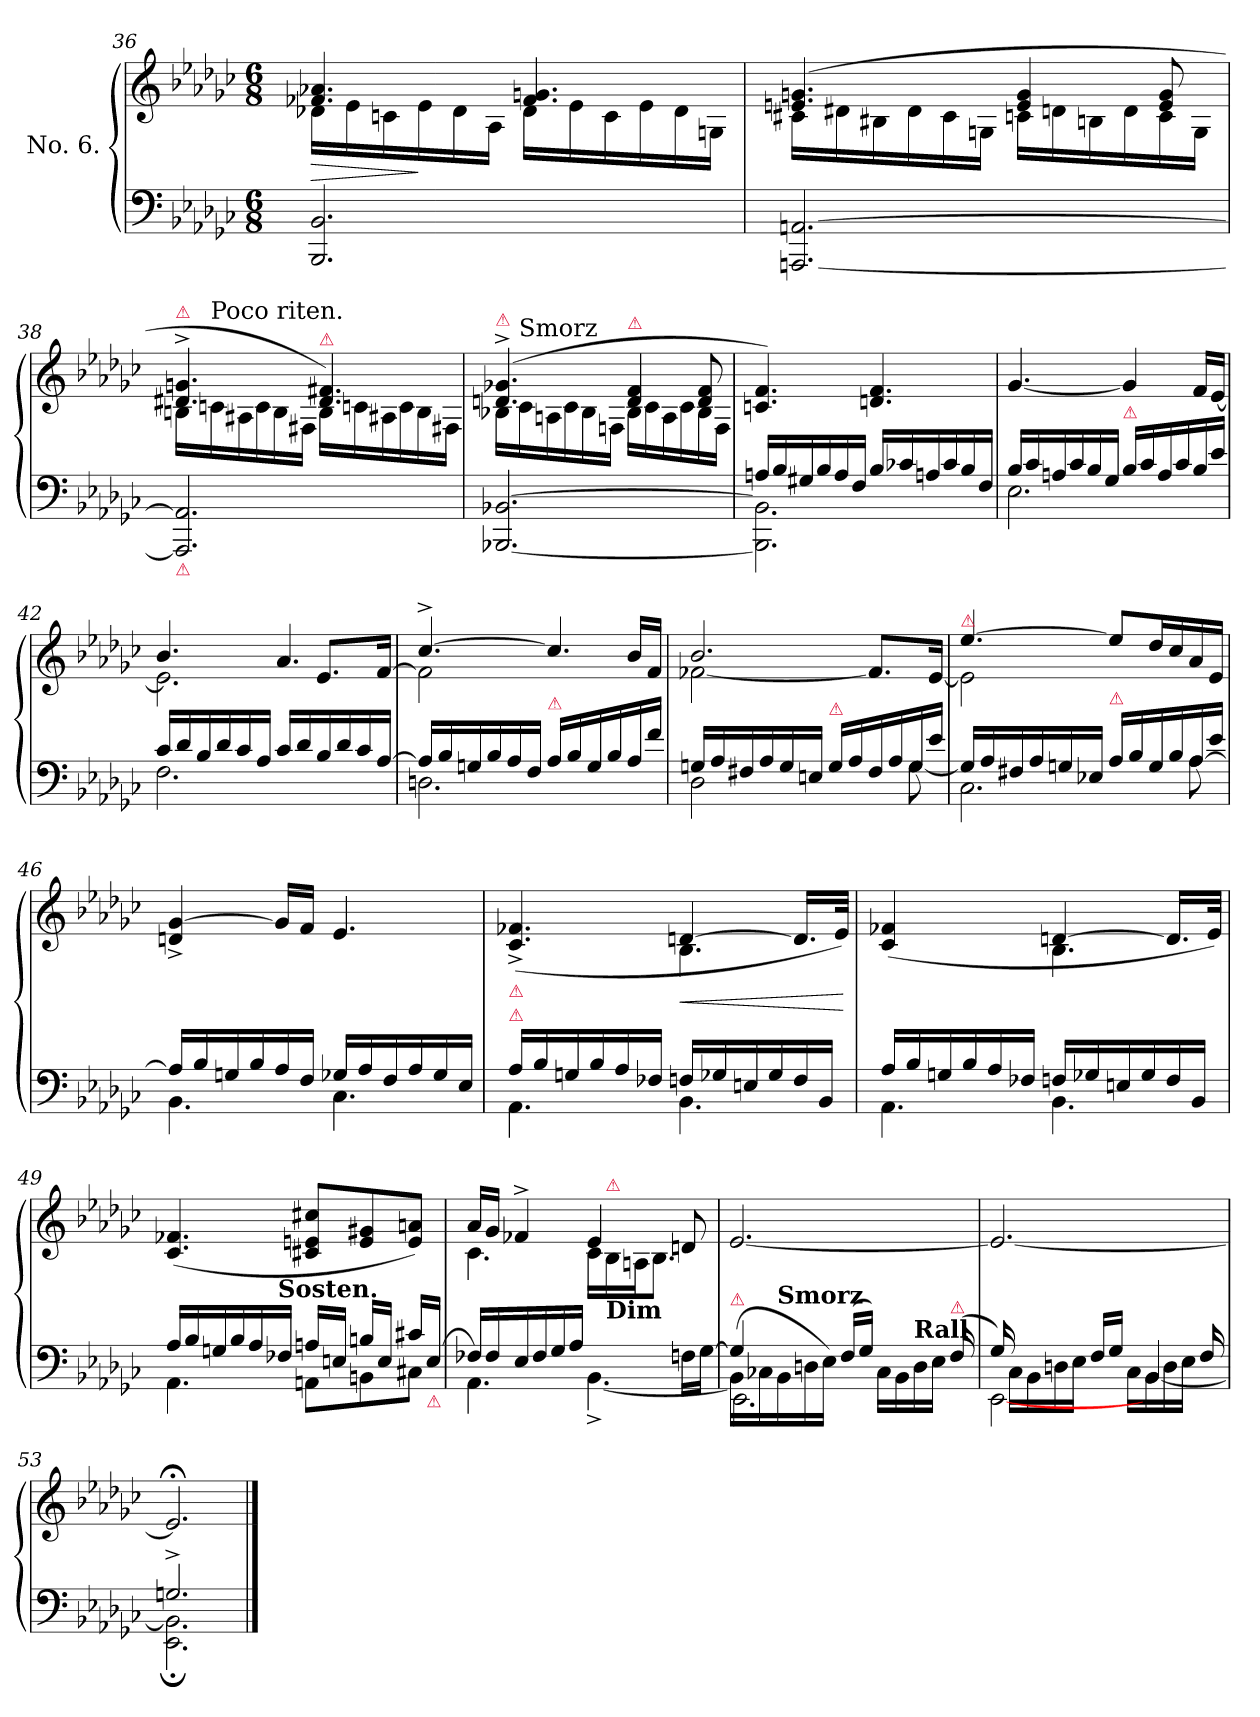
**kern	**kern	**dynam
*part1	*part1	*part1
*staff2	*staff1	*staff1/2
*I"No. 6.	*	*
*clefF4	*clefG2	*
*k[b-e-a-d-g-c-]	*k[b-e-a-d-g-c-]	*
*M6/8	*M6/8	*
=36	=36	=36
*	*^	*
2.BBB- 2.BB-	4.f-X 4.a-X	16d-XLL	>
.	.	16e-	.
.	.	16cn	.
.	.	16e-	]
.	.	16d-	.
.	.	16A-JJ	.
.	4.f- 4.gn	16d-LL	.
.	.	16e-	.
.	.	16c	.
.	.	16e-	.
.	.	16d-	.
.	.	16GnJJ	.
=37	=37	=37	=37
[2.AAAn [2.AAn	(>4.en 4.gn	16c#XLL	.
.	.	16d#X	.
.	.	16B#X	.
.	.	16d#	.
.	.	16c#	.
.	.	16GnJJ	.
.	4e 4g	16cnLL	.
.	.	16dn	.
.	.	16Bn	.
.	.	16d	.
.	8e 8g	16c	.
.	.	16GJJ	.
=38	=38	=38	=38
!	!LO:TX:a:color=crimson:t=⚠	!	!
!LO:TX:b:color=crimson:t=⚠	!	!	!
2.AAAn] 2.AAn]	4.d#X^ 4.gn^	16Bn\LL	.
!	!	!LO:TX:a:t=Poco riten.	!
.	.	16cn\	.
.	.	16A#X\	.
.	.	16c\	.
.	.	16B\	.
.	.	16F#X/JJ	.
!	!LO:TX:a:color=crimson:t=⚠	!	!
.	4.d# 4.f#X)	16B\LL	.
.	.	16cn\	.
.	.	16A#X\	.
.	.	16c\	.
.	.	16B\	.
.	.	16F#X/JJ	.
=39	=39	=39	=39
!	!LO:TX:a:color=crimson:t=⚠	!	!
[2.BBB-X [2.BB-X	(>4.dn^ 4.g-X^	16B-X\LL	.
!	!	!LO:TX:a:t=Smorz	!
.	.	16c-\	.
.	.	16An\	.
.	.	16c-\	.
.	.	16B-\	.
.	.	16Fn/JJ	.
!	!LO:TX:a:color=crimson:t=⚠	!	!
.	4d 4f	16B-\LL	.
.	.	16c-\	.
.	.	16A\	.
.	.	16c-\	.
.	8d 8f	16B-\	.
.	.	16F/JJ	.
*	*v	*v	*
=40	=40	=40
*^	*	*
16AnLL	2.BBB-] 2.BB-]	4.cn 4.f)	.
16B-	.	.	.
16G#X	.	.	.
16B-	.	.	.
16A	.	.	.
16FJJ	.	.	.
16B-LL	.	4.dn 4.f	.
16c-X	.	.	.
16An	.	.	.
16c-	.	.	.
16B-	.	.	.
16FJJ	.	.	.
=41	=41	=41	=41
16B-LL	2.E-	[4.g-	.
16c-	.	.	.
16An	.	.	.
16c-	.	.	.
16B-	.	.	.
16G-JJ	.	.	.
!LO:TX:a:color=crimson:t=⚠	!	!	!
16B-/LL	.	4g-]	.
16c-/	.	.	.
16A/	.	.	.
16c-/	.	.	.
16B-/	.	16fLL	.
16e-\JJ	.	[16e-JJ	.
=42	=42	=42	=42
*	*	*^	*
*	*	*	*^	*
16c-LL	2.F	4.b-	2.e-]	2ryy	.
16d-	.	.	.	.	.
16B-	.	.	.	.	.
16d-	.	.	.	.	.
16c-	.	.	.	.	.
16A-JJ	.	.	.	.	.
16c-LL	.	4.a-	.	.	.
16d-	.	.	.	.	.
16B-	.	.	.	8.e-/L	.
16d-	.	.	.	.	.
16c-	.	.	.	.	.
[16A-JJ	.	.	.	[16fJk	.
*	*	*	*v	*v	*
=43	=43	=43	=43	=43
16A-LL]	2.Dn	[4.cc-^	2f]	.
16B-	.	.	.	.
16Gn	.	.	.	.
16B-	.	.	.	.
16A-	.	.	.	.
16FJJ	.	.	.	.
!LO:TX:a:color=crimson:t=⚠	!	!	!	!
16A-/LL	.	4.cc-]	.	.
16B-/	.	.	.	.
16G/	.	.	8ryy	.
16B-/	.	.	.	.
16A-/	.	.	16b-/LL	.
16f\JJ	.	.	16fJJ	.
=44	=44	=44	=44	=44
16GnLL	2D-	2.b-	[2f-X	.
16A-	.	.	.	.
16F#X	.	.	.	.
16A-	.	.	.	.
16G	.	.	.	.
16EnJJ	.	.	.	.
!LO:TX:a:color=crimson:t=⚠	!	!	!	!
16G/LL	.	.	.	.
16A-/	.	.	.	.
16F#/	8ryy	.	8.f-/L]	.
16A-/	.	.	.	.
16G/	[8G\	.	.	.
16e-\JJ	.	.	[16e-Jk	.
=45	=45	=45	=45	=45
*	*^	*	*	*
!	!	!	!LO:TX:a:color=crimson:t=⚠	!	!
16GnLL]	2.C-	4.rFFFyy	[4.ee-	2e-]	.
16A-	.	.	.	.	.
16F#X	.	.	.	.	.
16A-	.	.	.	.	.
16G	.	.	.	.	.
16E-XJJ	.	.	.	.	.
!LO:TX:a:color=crimson:t=⚠	!	!	!	!	!
16A-/LL	.	4rDDDyy	8ee-L]	.	.
16B-/	.	.	.	.	.
16G/	.	.	16dd-L	4ryy	.
16B-/	.	.	16cc-	.	.
16A-/	.	[8A-\	16a-	.	.
16e-\JJ	.	.	16e-JJ	.	.
*	*v	*v	*	*	*
*	*	*v	*v	*
=46	=46	=46	=46
16A-LL]	4.BB-	4dn^>/ [4g-^>/	.
16B-	.	.	.
16Gn	.	.	.
16B-	.	.	.
16A-	.	16g-LL]	.
16FJJ	.	16fJJ	.
16G-XLL	4.C-	4.e-	.
16A-	.	.	.
16F	.	.	.
16A-	.	.	.
16G-	.	.	.
16E-JJ	.	.	.
=47	=47	=47	=47
*	*	*^	*
!LO:TX:a:color=crimson:t=⚠	!	!	!	!
!LO:TX:a:color=crimson:t=⚠	!	!	!	!
16A-LL	4.AA-	(>4.c-^> 4.f-X^>	4.rFyy	.
16B-	.	.	.	.
16Gn	.	.	.	.
16B-	.	.	.	.
16A-	.	.	.	.
16F-XJJ	.	.	.	.
16FnLL	4.BB-	[4dn	4.B-	<
16G-X	.	.	.	.
16En	.	.	.	.
16G-	.	.	.	.
16F	.	16.dLL]	.	.
16BB-JJ	.	.	.	.
.	.	32e-JJk)	.	.
*v	*v	*	*	*
*	*v	*v	*
.	.	[
=48	=48	=48
*^	*^	*
16A-LL	4.AA-	(>4c- 4f-X	4.rFyy	.
16B-	.	.	.	.
16Gn	.	.	.	.
16B-	.	.	.	.
16A-	.	8ryy	.	.
16F-XJJ	.	.	.	.
16FnLL	4.BB-	[4dn	4.B-	.
16G-X	.	.	.	.
16En	.	.	.	.
16G-	.	.	.	.
16F	.	16.dLL]	.	.
16BB-JJ	.	.	.	.
.	.	32e-JJk)	.	.
*	*	*v	*v	*
=49	=49	=49	=49
16A-LL	4.AA-	(>4.c- 4.f-X	.
16B-	.	.	.
16Gn	.	.	.
16B-	.	.	.
16A-	.	.	.
!LO:TX:a:B:t=Sosten.	!	!	!
16F-XJJ	.	.	.
16AnLL	8AAnL	8c#X 8en 8cc#XL	.
16EnJJ	.	.	.
16BnLL	8BBn	8e 8g#X	.
16EJJ	.	.	.
16c#XLL	8C#XJ	8e 8anJ)	.
!LO:TX:b:color=crimson:t=⚠	!	!	!
[16EJJ	.	.	.
=50	=50	=50	=50
*	*	*^	*
16F-XLL]	4.AA-	16a-LL	4.c-	.
16F-	.	16g-JJ	.	.
16E-	.	4f-X^	.	.
16F-	.	.	.	.
16G-	.	.	.	.
16A-JJ	.	.	.	.
4rAyy	[4.BB-^>	4e-	16c-LL	.
!	!	!	!LO:TX:c:B:t=Dim	!
!	!	!	!LO:TX:a:color=crimson:t=⚠	!
.	.	.	16B-	.
.	.	.	16AnJ	.
.	.	.	8.B-J	.
16Fn\LL	.	8dn	.	.
[16G-JJ	.	.	.	.
*	*	*v	*v	*
=51	=51	=51	=51
*	*^	*	*
!LO:TX:a:color=crimson:t=⚠	!	!	!	!
(>16BB-\LL]	2.EE-\	4G-/]	[2.e-	.
16C-X	.	.	.	.
!LO:TX:a:B:t=Smorz	!	!	!	!
16BB-	.	.	.	.
16Dn	.	.	.	.
16E-JJ)	.	2ryy	.	.
(<16FLL	.	.	.	.
16G-JJ)	.	.	.	.
16C-\LL	.	.	.	.
16BB-	.	.	.	.
!LO:TX:a:B:t=Rall	!	!	!	!
16D	.	.	.	.
16E-JJ	.	.	.	.
!LO:TX:a:color=crimson:t=⚠	!	!	!	!
(<16F	.	.	.	.
*	*v	*v	*	*
=52	=52	=52	=52
16G-)	[2EE-	2.e-_	.
16C-\LL	.	.	.
16BB-	.	.	.
16Dn	.	.	.
16E-JJ	.	.	.
16FLL	.	.	.
16G-JJ	.	.	.
16C-\LL	.	.	.
16BB-	[4BB-/	.	.
16D	.	.	.
16E-JJ	.	.	.
16F	.	.	.
=53	=53	=53	=53
2.Gn^	2.EE-;< 2.BB-];<	2.e-;<]	.
*v	*v	*	*
==	==	==
*-	*-	*-
